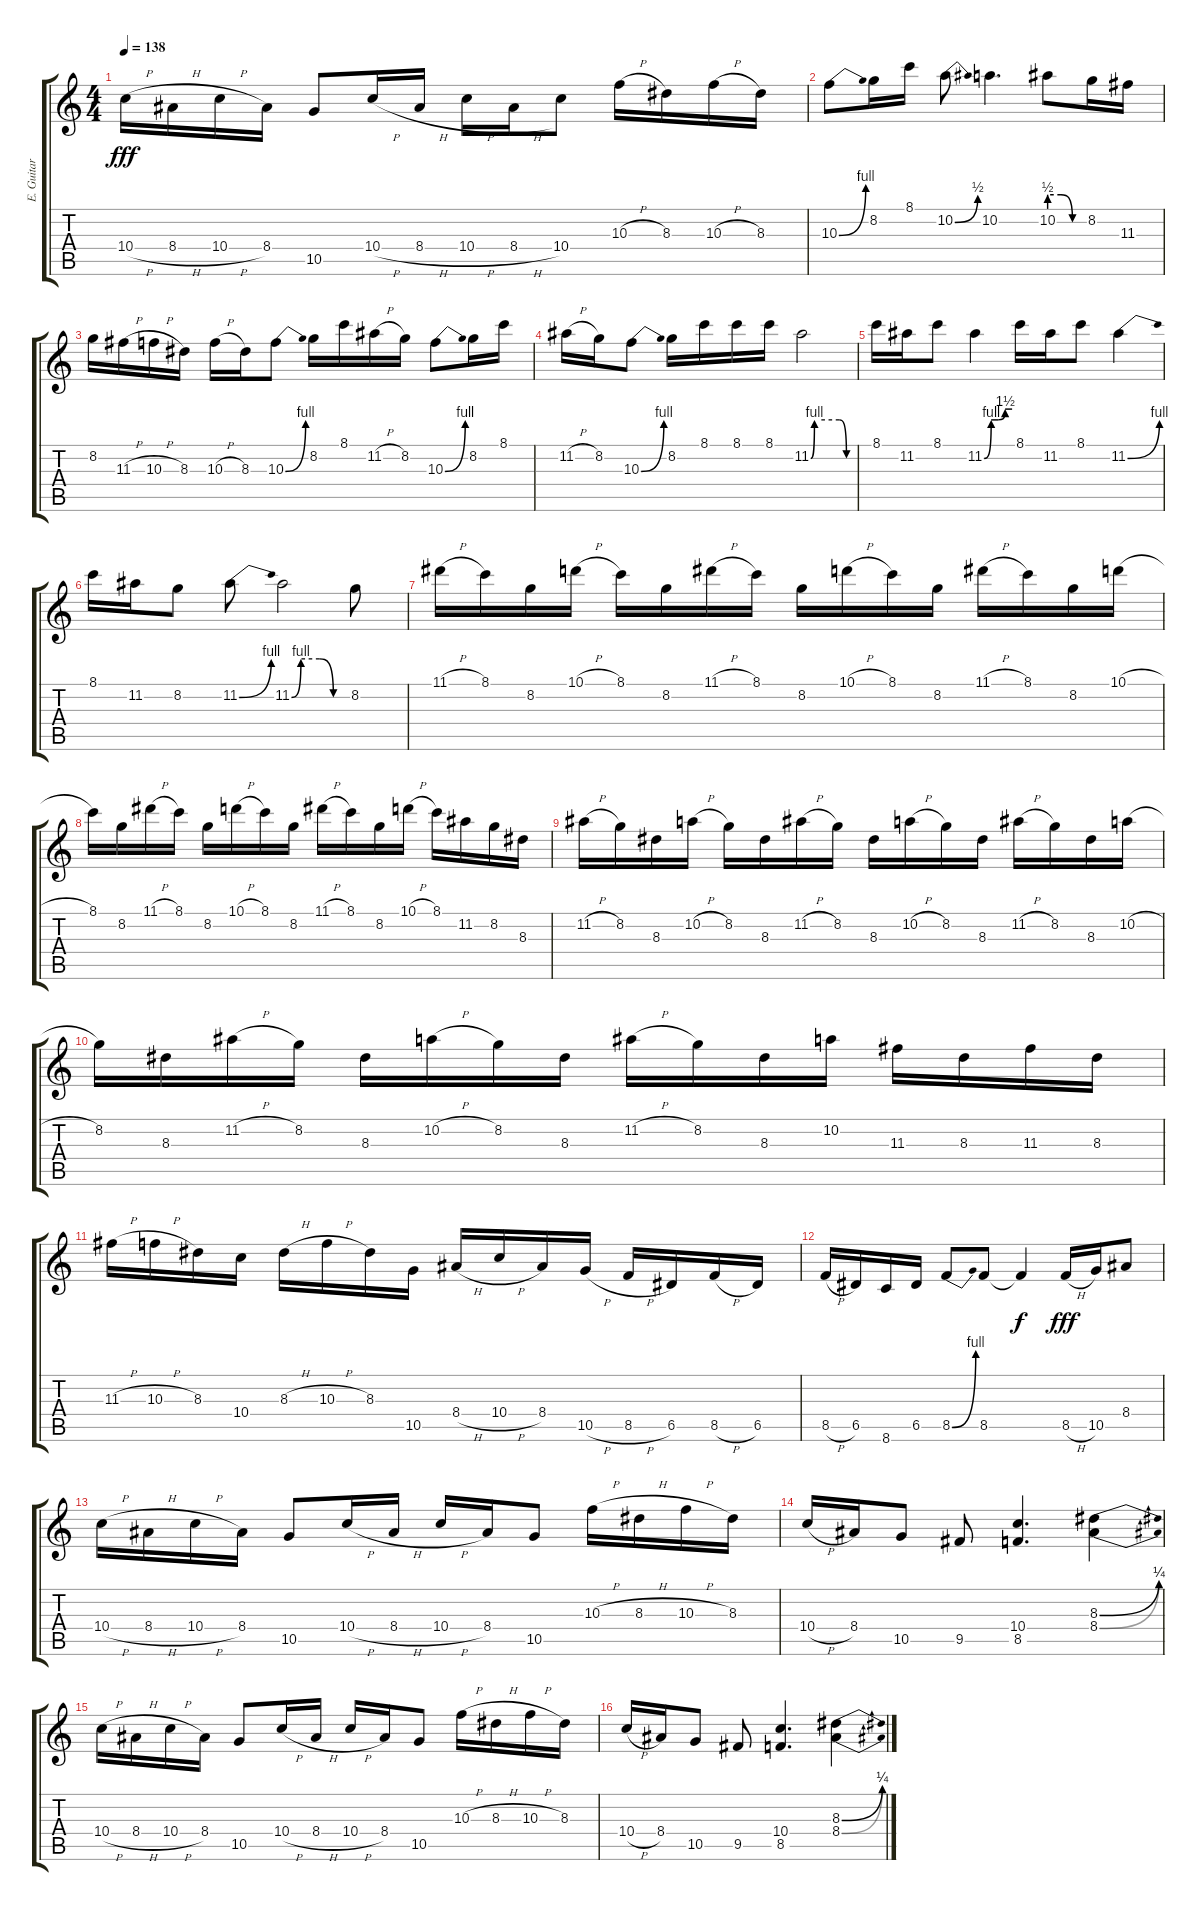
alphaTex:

\track ("E. Guitar 2" "E. Guitar ") {instrument distortionguitar}
\staff {score tabs}
\tuning (E4 B3 G3 D3 A2 E2) {hide}
\ts (4 4)
\tempo 138
\clef g2
\ks c
10.4{h}.16{dy fff} 8.4{h}.16 10.4{h}.16 8.4.16 10.5.8 10.4{h}.16 8.4{h}.16 10.4{h}.16 8.4{h}.16 10.4.8 10.3{h}.16 8.3.16 10.3{h}.16 8.3.16 |
10.3{be (bend 0 0 60 4)}.8 8.2.16 8.1.16 10.2{be (bend 0 0 60 2)}.8 10.2.4{d} 10.2{be (custom 0 2 20 2 40 0 60 0)}.8 8.2.16 11.3.16 |
8.2.16 11.3{h}.16 10.3{h}.16 8.3.16 10.3{h}.16 8.3.16 10.3{be (bend 0 0 60 4)}.8 8.2.16 8.1.16 11.2{h}.16 8.2.16 10.3{be (bend 0 0 60 4)}.8 8.2.16 8.1.16 |
11.2{h}.16 8.2.16 10.3{be (bend 0 0 60 4)}.8 8.2.16 8.1.16 8.1.16 8.1.16 11.2{be (custom 0 0 5 4 40 4 50 0 60 0)}.2 |
8.1.16 11.2.16 8.1.8 11.2{be (custom 0 0 15 4 30 4 45 6 60 6)}.4 8.1.16 11.2.16 8.1.8 11.2{be (bend 0 0 60 4)}.4 |
8.1.16 11.2.16 8.2.8 11.2{be (bend 0 0 60 4)}.8 11.2{be (custom 0 0 10 4 30 4 45 0 60 0)}.2 8.2.8 |
11.1{h}.16 8.1.16 8.2.16 10.1{h}.16 8.1.16 8.2.16 11.1{h}.16 8.1.16 8.2.16 10.1{h}.16 8.1.16 8.2.16 11.1{h}.16 8.1.16 8.2.16 10.1{h}.16 |
8.1.16 8.2.16 11.1{h}.16 8.1.16 8.2.16 10.1{h}.16 8.1.16 8.2.16 11.1{h}.16 8.1.16 8.2.16 10.1{h}.16 8.1.16 11.2.16 8.2.16 8.3.16 |
11.2{h}.16 8.2.16 8.3.16 10.2{h}.16 8.2.16 8.3.16 11.2{h}.16 8.2.16 8.3.16 10.2{h}.16 8.2.16 8.3.16 11.2{h}.16 8.2.16 8.3.16 10.2{h}.16 |
8.2.16 8.3.16 11.2{h}.16 8.2.16 8.3.16 10.2{h}.16 8.2.16 8.3.16 11.2{h}.16 8.2.16 8.3.16 10.2.16 11.3.16 8.3.16 11.3.16 8.3.16 |
11.3{h}.16 10.3{h}.16 8.3.16 10.4.16 8.3{h}.16 10.3{h}.16 8.3.16 10.5.16 8.4{h}.16 10.4{h}.16 8.4.16 10.5{h}.16 8.5{h}.16 6.5.16 8.5{h}.16 6.5.16 |
8.5{h}.16 6.5.16 8.6.16 6.5.16 8.5{be (bend 0 0 60 4)}.8 8.5.8 8.5{t}.4{dy f} 8.5{h}.16{dy fff} 10.5.16 8.4.8 |
10.4{h}.16 8.4{h}.16 10.4{h}.16 8.4.16 10.5.8 10.4{h}.16 8.4{h}.16 10.4{h}.16 8.4.16 10.5.8 10.3{h}.16 8.3{h}.16 10.3{h}.16 8.3.16 |
10.4{h}.16 8.4.16 10.5.8 9.5.8 (10.4 8.5).4{d} (8.3{be (bend 0 0 60 1)} 8.4{be (bend 0 0 60 1)}).4 |
10.4{h}.16 8.4{h}.16 10.4{h}.16 8.4.16 10.5.8 10.4{h}.16 8.4{h}.16 10.4{h}.16 8.4.16 10.5.8 10.3{h}.16 8.3{h}.16 10.3{h}.16 8.3.16 |
10.4{h}.16 8.4.16 10.5.8 9.5.8 (10.4 8.5).4{d} (8.3{be (bend 0 0 60 1)} 8.4{be (bend 0 0 60 1)}).4
